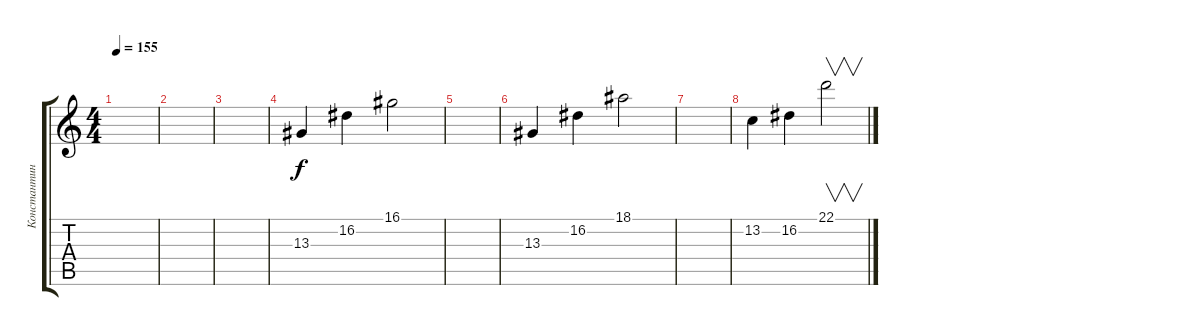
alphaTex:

\track ("Константин Бекрев (Roland juno DI)" "Константин") {instrument pad1newage}
\staff {score tabs}
\tuning (E4 B3 G3 D3 A2 E2) {hide}
\ts (4 4)
\tempo 155
\clef g2
\ks c
|
|
|
13.3.4 16.2.4 16.1.2 |
|
13.3.4 16.2.4 18.1.2 |
|
13.2.4 16.2.4 22.1.2{v}
